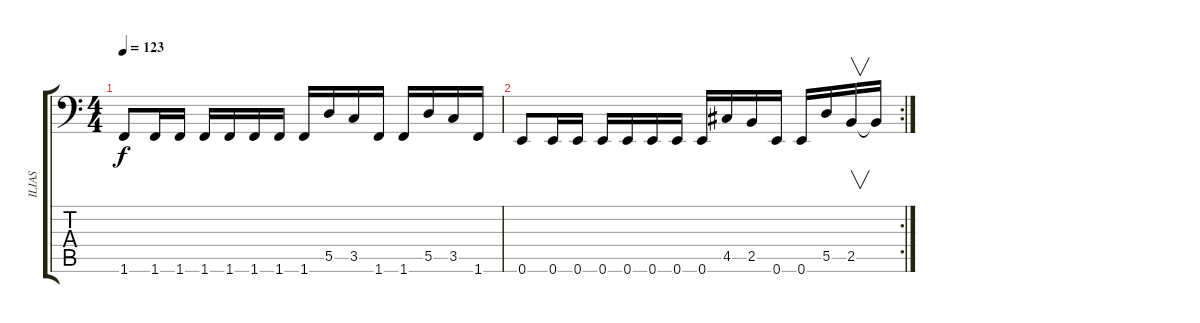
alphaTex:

\track ("ILIAS" "ILIAS") {instrument electricbasspick}
\staff {score tabs}
\tuning (E3 B2 G2 D2 A1 E1) {hide}
\ts (4 4)
\tempo 123
\clef f4
\ks c
1.6.8{dy f} 1.6.16 1.6.16 1.6.16 1.6.16 1.6.16 1.6.16 1.6.16 5.5.16 3.5.16 1.6.16 1.6.16 5.5.16 3.5.16 1.6.16 |
\rc 2
0.6.8 0.6.16 0.6.16 0.6.16 0.6.16 0.6.16 0.6.16 0.6.16 4.5.16 2.5.16 0.6.16 0.6.16 5.5.16 2.5.16{v} 2.5{t}.16
